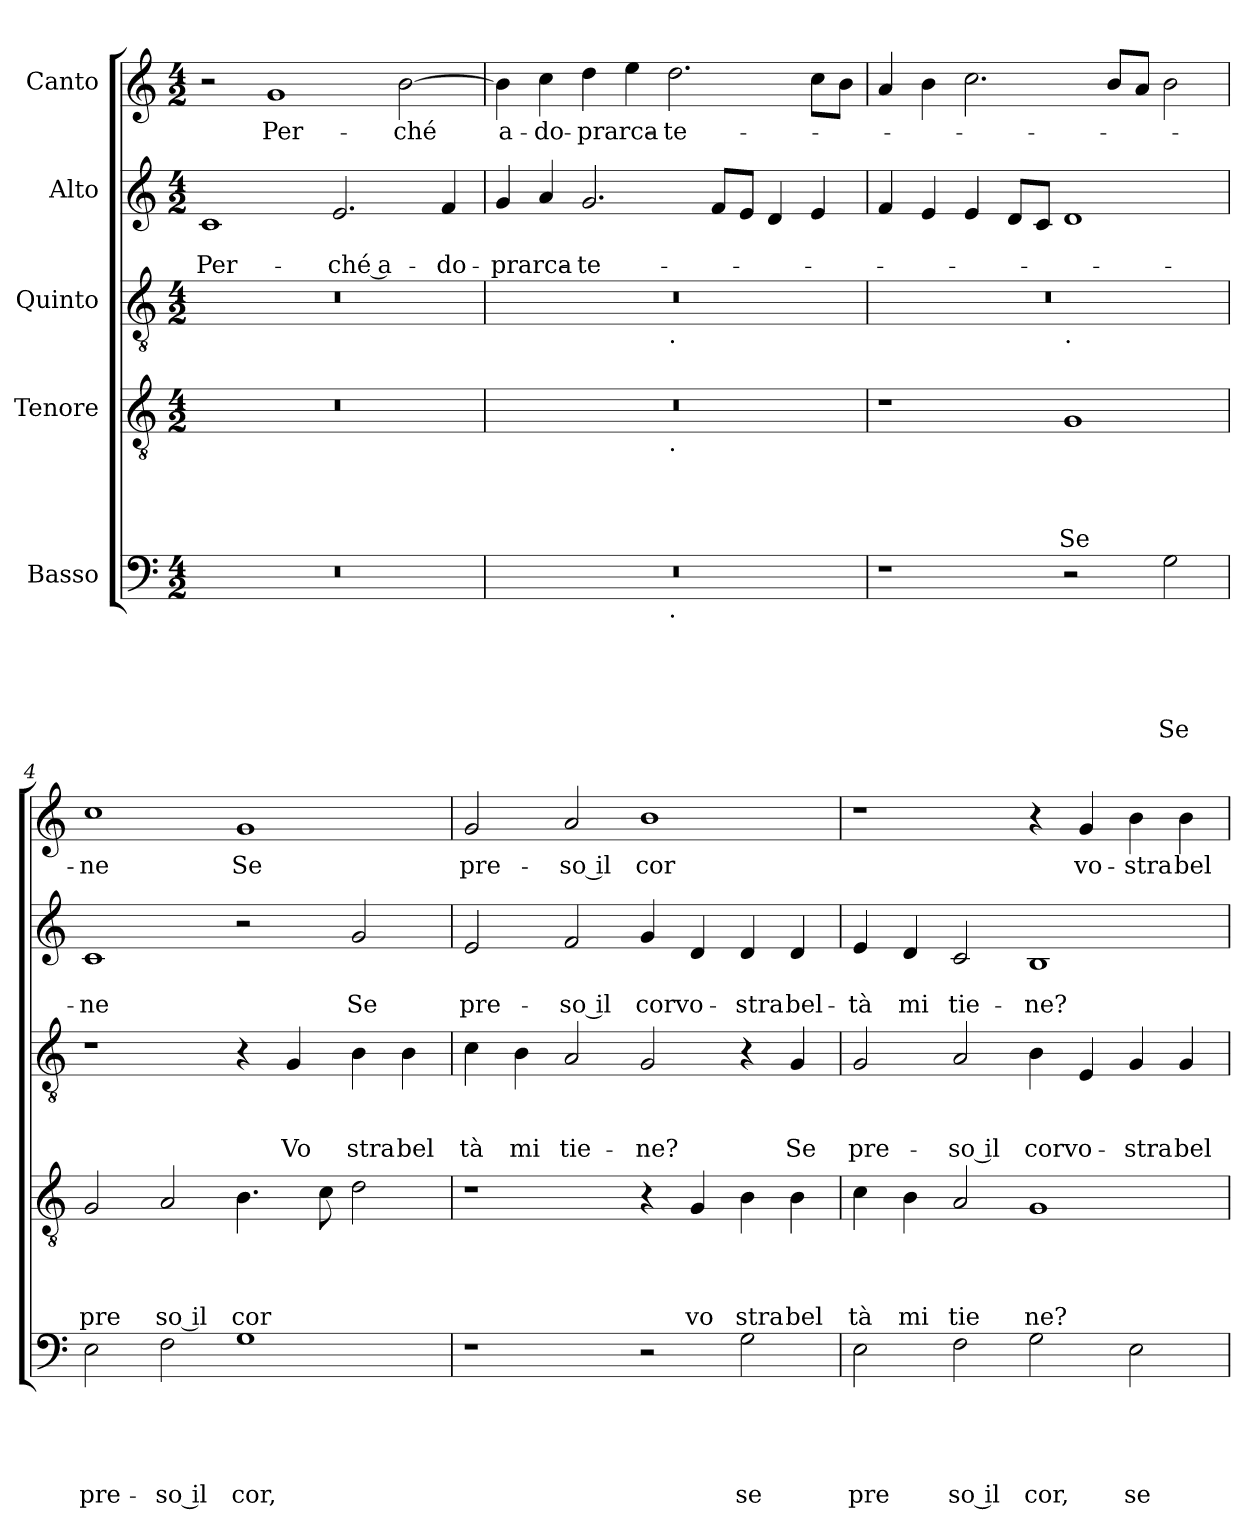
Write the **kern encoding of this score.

**kern	**text	**text	**text	**text	**text	**kern	**text	**text	**text	**text	**kern	**text	**text	**text	**kern	**text	**text	**kern	**text
*part5	*part5	*part5	*part5	*part5	*part5	*part4	*part4	*part4	*part4	*part4	*part3	*part3	*part3	*part3	*part2	*part2	*part2	*part1	*part1
*staff5	*staff5	*staff5	*staff5	*staff5	*staff5	*staff4	*staff4	*staff4	*staff4	*staff4	*staff3	*staff3	*staff3	*staff3	*staff2	*staff2	*staff2	*staff1	*staff1
*I"Basso	*	*	*	*	*	*I"Tenore	*	*	*	*	*I"Quinto	*	*	*	*I"Alto	*	*	*I"Canto	*
*clefF4	*	*	*	*	*	*clefGv2	*	*	*	*	*clefGv2	*	*	*	*clefG2	*	*	*clefG2	*
*k[]	*	*	*	*	*	*k[]	*	*	*	*	*k[]	*	*	*	*k[]	*	*	*k[]	*
*C:	*	*	*	*	*	*C:	*	*	*	*	*C:	*	*	*	*C:	*	*	*C:	*
*M4/2	*	*	*	*	*	*M4/2	*	*	*	*	*M4/2	*	*	*	*M4/2	*	*	*M4/2	*
=1	=1	=1	=1	=1	=1	=1	=1	=1	=1	=1	=1	=1	=1	=1	=1	=1	=1	=1	=1
!	!	!	!	!	!	!	!	!	!	!	!	!	!	!	!	!	!LO:LY:b	!	!
0r	.	.	.	.	.	0r	.	.	.	.	0r	.	.	.	1c	.	Per-	2r	.
!	!	!	!	!	!	!	!	!	!	!	!	!	!	!	!	!	!	!	!LO:LY:b
.	.	.	.	.	.	.	.	.	.	.	.	.	.	.	.	.	.	1g	Per-
!	!	!	!	!	!	!	!	!	!	!	!	!	!	!	!	!	!LO:LY:b:rj	!	!
.	.	.	.	.	.	.	.	.	.	.	.	.	.	.	2.e/	.	-ché a-	.	.
!	!	!	!	!	!	!	!	!	!	!	!	!	!	!	!	!	!	!	!LO:LY:b
.	.	.	.	.	.	.	.	.	.	.	.	.	.	.	.	.	.	[>2b\	-ché
!	!	!	!	!	!	!	!	!	!	!	!	!	!	!	!	!	!LO:LY:b	!	!
.	.	.	.	.	.	.	.	.	.	.	.	.	.	.	4f/	.	-do-	.	.
=2	=2	=2	=2	=2	=2	=2	=2	=2	=2	=2	=2	=2	=2	=2	=2	=2	=2	=2	=2
!	!	!	!	!	!	!	!	!	!	!	!	!	!	!	!	!	!LO:LY:b	!	!LO:LY:b:rj
*^	*	*	*	*	*	*^	*	*	*	*	*^	*	*	*	*	*	*	*	*
0r	1ryy	.	.	.	.	.	0r	1ryy	.	.	.	.	0r	1ryy	.	.	.	4g/	.	-prarca-	4b\]	a-
!	!	!	!	!	!	!	!	!	!	!	!	!	!	!	!	!	!	!	!	!	!	!LO:LY:b
.	.	.	.	.	.	.	.	.	.	.	.	.	.	.	.	.	.	4a/	.	.	4cc\	-do-
!	!	!	!	!	!	!	!	!	!	!	!	!	!	!	!	!	!	!	!	!LO:LY:b	!	!LO:LY:b
.	.	.	.	.	.	.	.	.	.	.	.	.	.	.	.	.	.	2.g/	.	-te-	4dd\	-prarca-
.	.	.	.	.	.	.	.	.	.	.	.	.	.	.	.	.	.	.	.	.	4ee\	.
!	!	!	!	!	!	!	!	!	!	!	!	!	!	!LO:TX:b:t=.	!	!	!	!	!	!	!	!
!	!	!	!	!	!	!	!	!LO:TX:b:t=.	!	!	!	!	!	!	!	!	!	!	!	!	!	!
!	!LO:TX:b:t=.	!	!	!	!	!	!	!	!	!	!	!	!	!	!	!	!	!	!	!	!	!
!	!	!	!	!	!	!	!	!	!	!	!	!	!	!	!	!	!	!	!	!	!	!LO:LY:b
.	1ryy	.	.	.	.	.	.	1ryy	.	.	.	.	.	1ryy	.	.	.	.	.	.	2.dd\	-te-
.	.	.	.	.	.	.	.	.	.	.	.	.	.	.	.	.	.	8f/L	.	.	.	.
.	.	.	.	.	.	.	.	.	.	.	.	.	.	.	.	.	.	8e/J	.	.	.	.
.	.	.	.	.	.	.	.	.	.	.	.	.	.	.	.	.	.	4d/	.	.	.	.
.	.	.	.	.	.	.	.	.	.	.	.	.	.	.	.	.	.	4e/	.	.	8cc\L	.
.	.	.	.	.	.	.	.	.	.	.	.	.	.	.	.	.	.	.	.	.	8b\J	.
*v	*v	*	*	*	*	*	*	*	*	*	*	*	*	*	*	*	*	*	*	*	*	*
*	*	*	*	*	*	*v	*v	*	*	*	*	*	*	*	*	*	*	*	*	*	*
=3	=3	=3	=3	=3	=3	=3	=3	=3	=3	=3	=3	=3	=3	=3	=3	=3	=3	=3	=3	=3
1r	.	.	.	.	.	1r	.	.	.	.	0r	1ryy	.	.	.	4f/	.	.	4a/	.
.	.	.	.	.	.	.	.	.	.	.	.	.	.	.	.	4e/	.	.	4b\	.
.	.	.	.	.	.	.	.	.	.	.	.	.	.	.	.	4e/	.	.	2.cc\	.
.	.	.	.	.	.	.	.	.	.	.	.	.	.	.	.	8d/L	.	.	.	.
.	.	.	.	.	.	.	.	.	.	.	.	.	.	.	.	8c/J	.	.	.	.
!	!	!	!	!	!	!	!	!	!	!	!	!LO:TX:b:t=.	!	!	!	!	!	!	!	!
!	!	!	!	!	!	!	!	!	!	!LO:LY:b	!	!	!	!	!	!	!	!	!	!
2r	.	.	.	.	.	1G	.	.	.	Se	.	1ryy	.	.	.	1d	.	.	.	.
.	.	.	.	.	.	.	.	.	.	.	.	.	.	.	.	.	.	.	8b/L	.
.	.	.	.	.	.	.	.	.	.	.	.	.	.	.	.	.	.	.	8a/J	.
!	!	!	!	!	!LO:LY:b	!	!	!	!	!	!	!	!	!	!	!	!	!	!	!
2G\	.	.	.	.	Se	.	.	.	.	.	.	.	.	.	.	.	.	.	2b\	.
=4	=4	=4	=4	=4	=4	=4	=4	=4	=4	=4	=4	=4	=4	=4	=4	=4	=4	=4	=4	=4
!	!	!	!	!	!LO:LY:b	!	!	!	!	!LO:LY:b	!	!	!	!	!	!	!	!LO:LY:b	!	!LO:LY:b
*	*	*	*	*	*	*	*	*	*	*	*v	*v	*	*	*	*	*	*	*	*
2E\	.	.	.	.	pre-	2G/	.	.	.	pre	1r	.	.	.	1c	.	-ne	1cc	-ne
!	!	!	!	!	!LO:LY:b:rj	!	!	!	!	!LO:LY:b:rj	!	!	!	!	!	!	!	!	!
2F\	.	.	.	.	-so il	2A/	.	.	.	so il	.	.	.	.	.	.	.	.	.
!	!	!	!	!	!LO:LY:b	!	!	!	!	!LO:LY:b	!	!	!	!	!	!	!	!	!LO:LY:b
1G	.	.	.	.	cor,	4.B\	.	.	.	cor	4r	.	.	.	2r	.	.	1g	Se
!	!	!	!	!	!	!	!	!	!	!	!	!	!	!LO:LY:b	!	!	!	!	!
.	.	.	.	.	.	.	.	.	.	.	4G/	.	.	Vo	.	.	.	.	.
.	.	.	.	.	.	8c\	.	.	.	.	.	.	.	.	.	.	.	.	.
!	!	!	!	!	!	!	!	!	!	!	!	!	!	!LO:LY:b	!	!	!LO:LY:b	!	!
.	.	.	.	.	.	2d\	.	.	.	.	4B\	.	.	stra	2g/	.	Se	.	.
!	!	!	!	!	!	!	!	!	!	!	!	!	!	!LO:LY:b	!	!	!	!	!
.	.	.	.	.	.	.	.	.	.	.	4B\	.	.	bel	.	.	.	.	.
!!LO:LB:g=z
=5	=5	=5	=5	=5	=5	=5	=5	=5	=5	=5	=5	=5	=5	=5	=5	=5	=5	=5	=5
!	!	!	!	!	!	!	!	!	!	!	!	!	!	!LO:LY:b	!	!	!LO:LY:b	!	!LO:LY:b
1r	.	.	.	.	.	1r	.	.	.	.	4c\	.	.	tà	2e/	.	pre-	2g/	pre-
!	!	!	!	!	!	!	!	!	!	!	!	!	!	!LO:LY:b	!	!	!	!	!
.	.	.	.	.	.	.	.	.	.	.	4B\	.	.	mi	.	.	.	.	.
!	!	!	!	!	!	!	!	!	!	!	!	!	!	!LO:LY:b	!	!	!LO:LY:b:rj	!	!LO:LY:b:rj
.	.	.	.	.	.	.	.	.	.	.	2A/	.	.	tie-	2f/	.	-so il	2a/	-so il
!	!	!	!	!	!	!	!	!	!	!	!	!	!	!LO:LY:b	!	!	!LO:LY:b	!	!LO:LY:b
2r	.	.	.	.	.	4r	.	.	.	.	2G/	.	.	-ne?	4g/	.	corvo-	1b	cor
!	!	!	!	!	!	!	!	!	!	!LO:LY:b	!	!	!	!	!	!	!	!	!
.	.	.	.	.	.	4G/	.	.	.	vo	.	.	.	.	4d/	.	.	.	.
!	!	!	!	!	!LO:LY:b	!	!	!	!	!LO:LY:b	!	!	!	!	!	!	!LO:LY:b	!	!
2G\	.	.	.	.	se	4B\	.	.	.	stra	4r	.	.	.	4d/	.	-stra	.	.
!	!	!	!	!	!	!	!	!	!	!LO:LY:b	!	!	!	!LO:LY:b	!	!	!LO:LY:b	!	!
.	.	.	.	.	.	4B\	.	.	.	bel	4G/	.	.	Se	4d/	.	bel-	.	.
=6	=6	=6	=6	=6	=6	=6	=6	=6	=6	=6	=6	=6	=6	=6	=6	=6	=6	=6	=6
!	!	!	!	!	!LO:LY:b	!	!	!	!	!LO:LY:b	!	!	!	!LO:LY:b	!	!	!LO:LY:b	!	!
2E\	.	.	.	.	pre	4c\	.	.	.	tà	2G/	.	.	pre-	4e/	.	-tà	1r	.
!	!	!	!	!	!	!	!	!	!	!LO:LY:b	!	!	!	!	!	!	!LO:LY:b	!	!
.	.	.	.	.	.	4B\	.	.	.	mi	.	.	.	.	4d/	.	mi	.	.
!	!	!	!	!	!LO:LY:b:rj	!	!	!	!	!LO:LY:b	!	!	!	!LO:LY:b:rj	!	!	!LO:LY:b	!	!
2F\	.	.	.	.	so il	2A/	.	.	.	tie	2A/	.	.	-so il	2c/	.	tie-	.	.
!	!	!	!	!	!LO:LY:b	!	!	!	!	!LO:LY:b	!	!	!	!LO:LY:b	!	!	!LO:LY:b	!	!
2G\	.	.	.	.	cor,	1G	.	.	.	ne?	4B\	.	.	corvo-	1B	.	-ne?	4r	.
!	!	!	!	!	!	!	!	!	!	!	!	!	!	!	!	!	!	!	!LO:LY:b
.	.	.	.	.	.	.	.	.	.	.	4E/	.	.	.	.	.	.	4g/	vo-
!	!	!	!	!	!LO:LY:b	!	!	!	!	!	!	!	!	!LO:LY:b	!	!	!	!	!LO:LY:b
2E\	.	.	.	.	se	.	.	.	.	.	4G/	.	.	-stra	.	.	.	4b\	-stra
!	!	!	!	!	!	!	!	!	!	!	!	!	!	!LO:LY:b	!	!	!	!	!LO:LY:b
.	.	.	.	.	.	.	.	.	.	.	4G/	.	.	bel-	.	.	.	4b\	bel-
=	=	=	=	=	=	=	=	=	=	=	=	=	=	=	=	=	=	=	=
*-	*-	*-	*-	*-	*-	*-	*-	*-	*-	*-	*-	*-	*-	*-	*-	*-	*-	*-	*-
